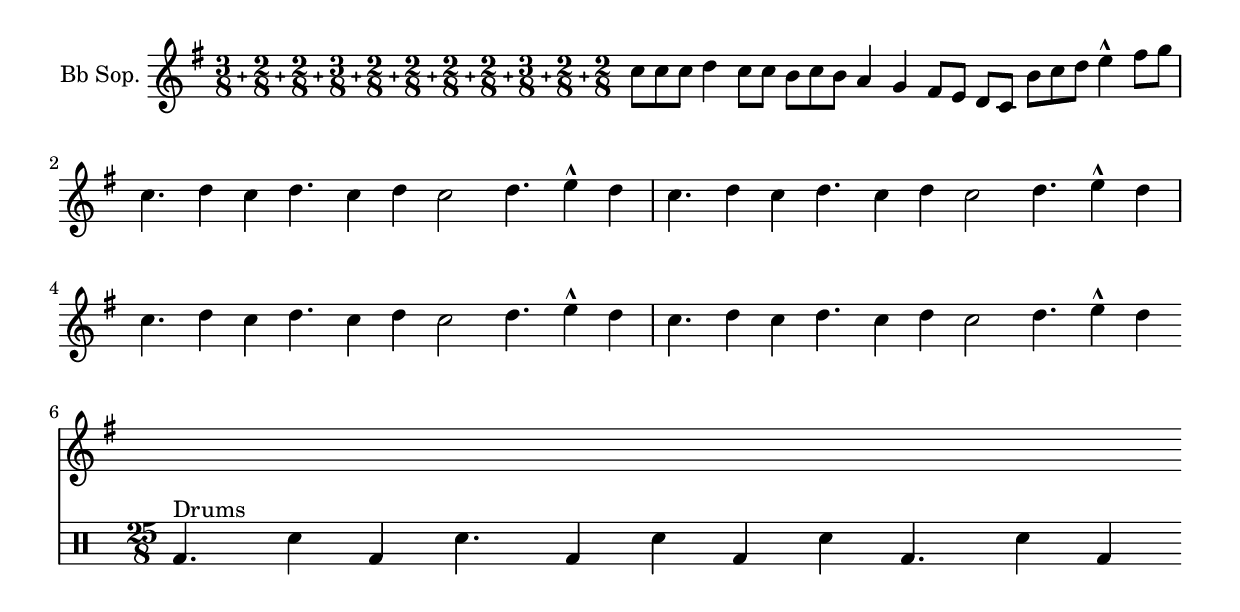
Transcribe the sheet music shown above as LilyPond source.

%% DO NOT EDIT this file manually; it is automatically
%% generated from LSR http://lsr.dsi.unimi.it
%% Make any changes in LSR itself, or in Documentation/snippets/new/ ,
%% and then run scripts/auxiliar/makelsr.py
%%
%% This file is in the public domain.
\version "2.15.40"

\header {
  lsrtags = "real-music, percussion, rhythms, contemporary-notation"

  texidoc = "
Though the polymetric time signature shown was not the most essential
item here, it has been included to show the beat of this piece (which
is the template of a real Balkan song!).

"
  doctitle = "Heavily customized polymetric time signatures"
} % begin verbatim


#(define plus (markup #:vcenter "+"))
#(define ((custom-time-signature one two three four five six
                                 seven eight nine ten eleven num) grob)
   (grob-interpret-markup grob
                          (markup #:override '(baseline-skip . 0) #:number
                                  (#:line ((#:column (one num)) plus
                                           (#:column (two num)) plus
                                           (#:column (three num)) plus
                                           (#:column (four num)) plus
                                           (#:column (five num)) plus
                                           (#:column (six num)) plus
                                           (#:column (seven num)) plus
                                           (#:column (eight num)) plus
                                           (#:column (nine num)) plus
                                           (#:column (ten num)) plus
                                           (#:column (eleven num)))))))
melody = \relative c'' {
  \set Staff.instrumentName = #"Bb Sop."
  \key g \major
  \time #'(3 2 2 3 2 2 2 2 3 2 2) 25/8
  \override Staff.TimeSignature #'stencil =
    #(custom-time-signature "3" "2" "2" "3" "2" "2"
      "2" "2" "3" "2" "2" "8")
  c8 c c d4 c8 c b c b a4 g fis8 e d c b' c d e4-^ fis8 g \break
  c,4. d4 c4 d4. c4 d c2 d4. e4-^ d4
  c4. d4 c4 d4. c4 d c2 d4. e4-^ d4 \break
  c4. d4 c4 d4. c4 d c2 d4. e4-^ d4
  c4. d4 c4 d4. c4 d c2 d4. e4-^ d4 \break
}

drum = \new DrumStaff \drummode {
  \bar "|:" bd4.^\markup { Drums } sn4 bd \bar ":" sn4.
  bd4 sn \bar ":" bd sn bd4. sn4 bd \bar ":|"
}

{
  \melody
  \drum
}
